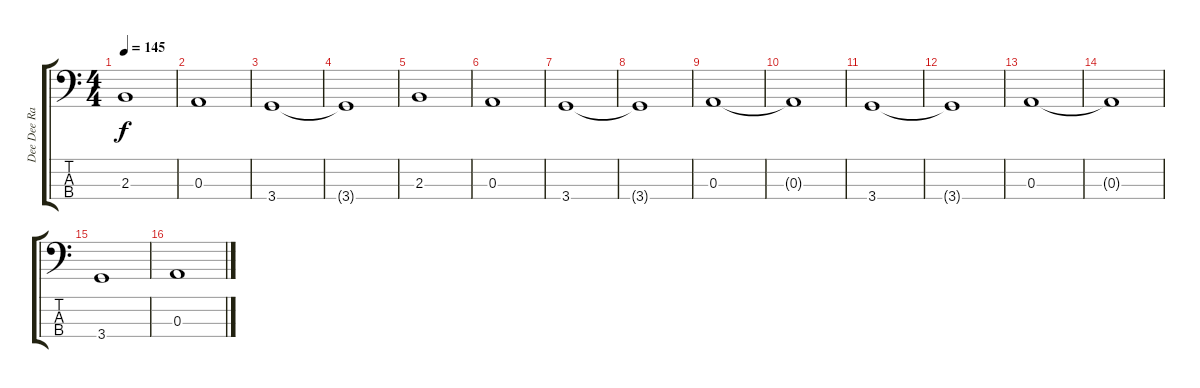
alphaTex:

\track ("Dee Dee Ramone" "Dee Dee Ra") {instrument electricbassfinger}
\staff {score tabs}
\tuning (G2 D2 A1 E1) {hide}
\ts (4 4)
\tempo 145
\clef f4
\ks c
2.3.1{dy f} |
0.3.1 |
3.4.1 |
3.4{t}.1 |
2.3.1 |
0.3.1 |
3.4.1 |
3.4{t}.1 |
0.3.1 |
0.3{t}.1 |
3.4.1 |
3.4{t}.1 |
0.3.1 |
0.3{t}.1 |
3.4.1 |
0.3.1
